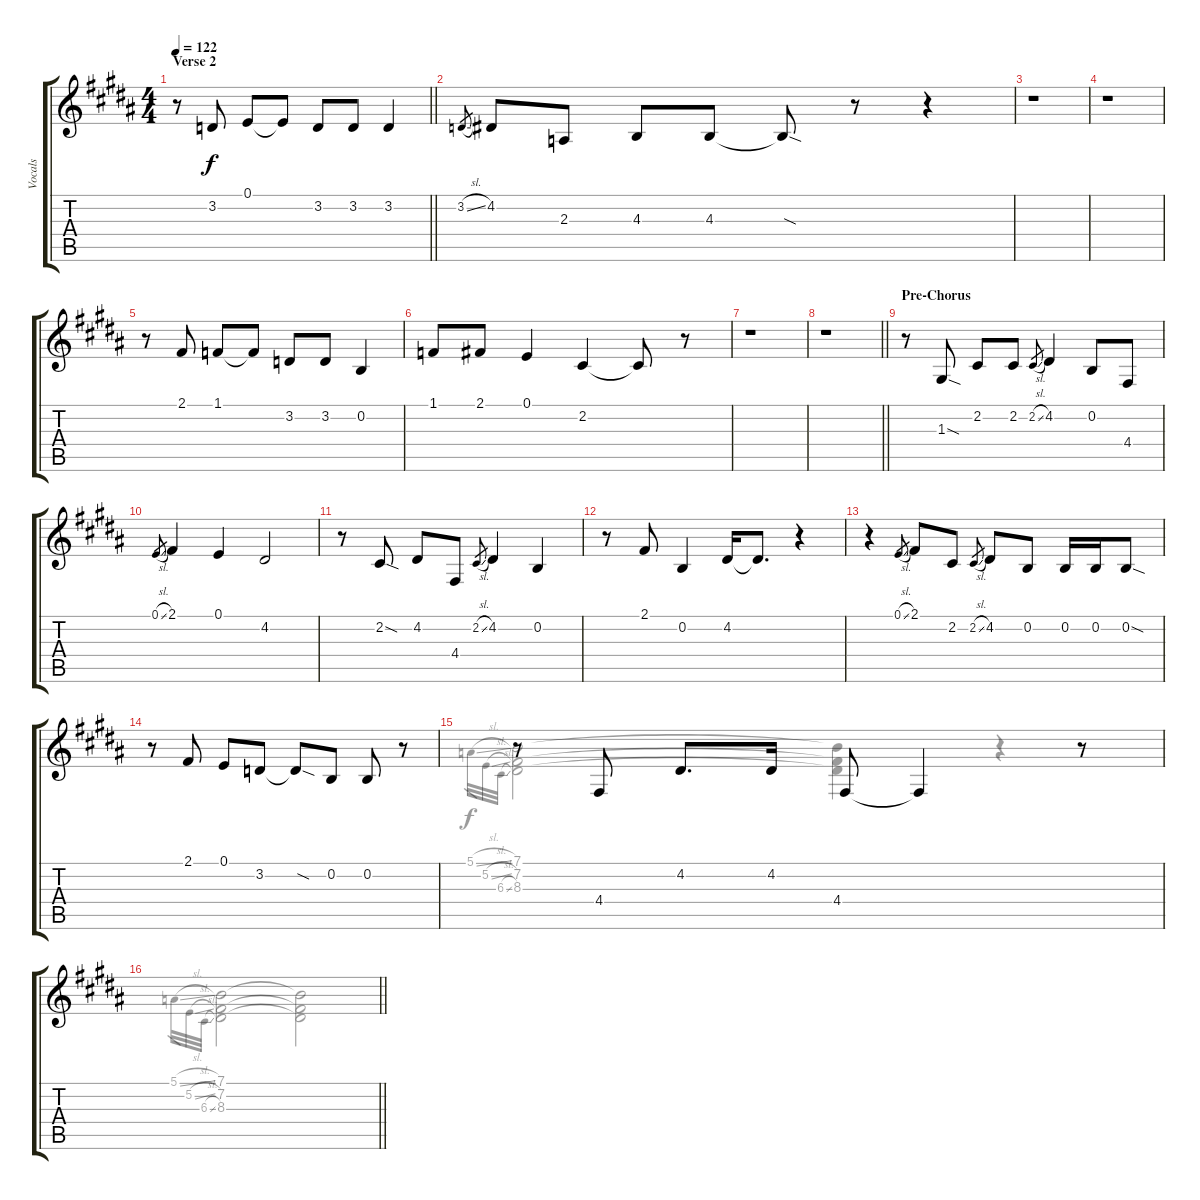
\track ("Vocals" "Vocals") {instrument englishhorn}
\staff {score tabs}
\tuning (E4 B3 G3 D3 A2 E2) {hide}
\voice
\ts (4 4)
\section ("" "Verse 2")
\tempo 122
\clef g2
\barLineRight lightlight
\ks b
r.8{dy f} 3.2.8 0.1.8 0.1{t}.8 3.2.8 3.2.8 3.2.4 |
\section ("" "")
3.2{sl}.8{gr} 4.2.8 2.3.8 4.3.8 4.3.8 4.3{sod t}.8 r.8 r.4 |
r.1 |
r.1 |
r.8 2.1.8 1.1.8 1.1{t}.8 3.2.8 3.2.8 0.2.4 |
1.1.8 2.1.8 0.1.4 2.2.4 2.2{t}.8 r.8 |
r.1 |
\barLineRight lightlight
r.1 |
\section ("" "Pre-Chorus")
r.8 1.3{sod}.8 2.2.8 2.2.8 2.2{sl}.8{gr} 4.2.4 0.2.8 4.4.8 |
0.1{sl}.8{gr} 2.1.4 0.1.4 4.2.2 |
r.8 2.2{sod}.8 4.2.8 4.4.8 2.2{sl}.8{gr} 4.2.4 0.2.4 |
r.8 2.1.8 0.2.4 4.2.16 4.2{t}.8{d} r.4 |
r.4 0.1{sl}.8{gr} 2.1.8 2.2.8 2.2{sl}.8{gr} 4.2.8 0.2.8 0.2.16 0.2.16 0.2{sod}.8 |
r.8 2.1.8 0.1.8 3.2.8 3.2{sod t}.8 0.2.8 0.2.8 r.8 |
r.8 4.4.8 4.2.8{d} 4.2.16 4.4.8 4.4{t}.4 r.8 |
\barLineRight lightlight
\voice
\clef g2
\ottava regular
\simile none
\barLineRight lightlight
\ks b
|
|
|
|
|
|
|
\barLineRight lightlight
|
|
|
|
|
|
|
5.1{sl}.32{gr} 5.2{sl}.32{gr} 6.3{sl}.32{gr} (7.1 7.2 8.3).2 (7.1{t} 7.2{t} 8.3{t}).4 r.4 |
\barLineRight lightlight
5.1{sl}.32{gr} 5.2{sl}.32{gr} 6.3{sl}.32{gr} (7.1 7.2 8.3).2 (7.1{t} 7.2{t} 8.3{t}).2
